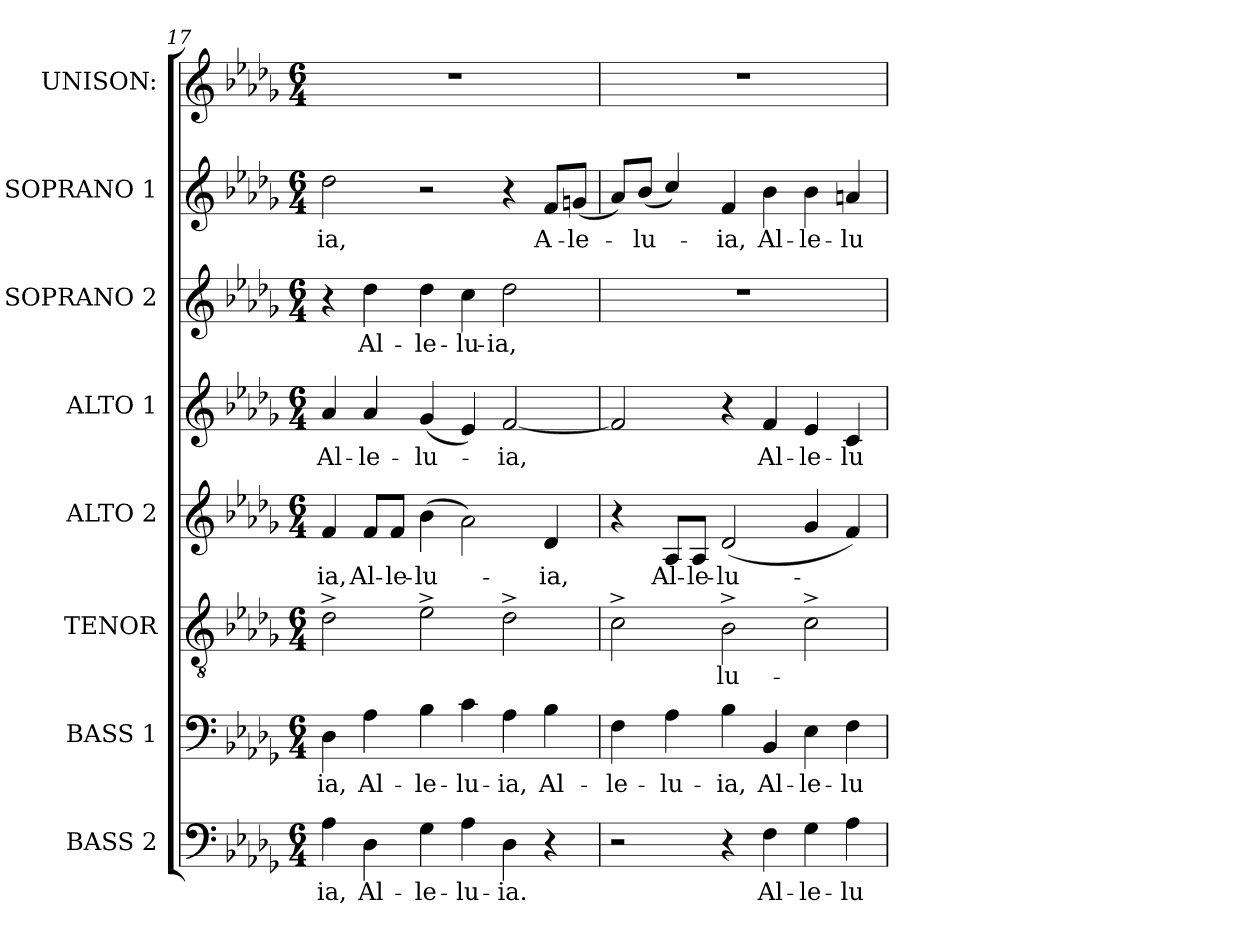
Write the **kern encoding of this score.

**kern	**text	**kern	**text	**kern	**text	**kern	**text	**kern	**text	**kern	**text	**kern	**text	**kern
*part8	*part8	*part7	*part7	*part6	*part6	*part5	*part5	*part4	*part4	*part3	*part3	*part2	*part2	*part1
*staff8	*staff8	*staff7	*staff7	*staff6	*staff6	*staff5	*staff5	*staff4	*staff4	*staff3	*staff3	*staff2	*staff2	*staff1
*I"BASS 2	*	*I"BASS 1	*	*I"TENOR	*	*I"ALTO 2	*	*I"ALTO 1	*	*I"SOPRANO 2	*	*I"SOPRANO 1	*	*I"UNISON:
*I'B2.	*	*I'B1.	*	*I'T.	*	*I'A2.	*	*I'A1.	*	*I'S2.	*	*I'S1.	*	*I'S.
*clefF4	*	*clefF4	*	*clefGv2	*	*clefG2	*	*clefG2	*	*clefG2	*	*clefG2	*	*clefG2
*	*	*	*	*ITrd7c12	*	*	*	*	*	*	*	*	*	*
*k[b-e-a-d-g-]	*	*k[b-e-a-d-g-]	*	*k[b-e-a-d-g-]	*	*k[b-e-a-d-g-]	*	*k[b-e-a-d-g-]	*	*k[b-e-a-d-g-]	*	*k[b-e-a-d-g-]	*	*k[b-e-a-d-g-]
*D-:	*	*D-:	*	*D-:	*	*D-:	*	*D-:	*	*D-:	*	*D-:	*	*D-:
*M6/4	*	*M6/4	*	*M6/4	*	*M6/4	*	*M6/4	*	*M6/4	*	*M6/4	*	*M6/4
=17	=17	=17	=17	=17	=17	=17	=17	=17	=17	=17	=17	=17	=17	=17
!	!LO:LY:b:color=#000000	!	!	!	!	!	!	!	!	!	!	!	!	!
!	!	!	!LO:LY:b:color=#000000	!	!	!	!	!	!	!	!	!	!	!
!	!	!	!	!	!	!	!LO:LY:b:color=#000000	!	!	!	!	!	!	!
!	!	!	!	!	!	!	!	!	!LO:LY:b:color=#000000	!	!	!	!	!
!	!	!	!	!	!	!	!	!	!	!	!	!	!LO:LY:b:color=#000000	!LO:N:vis=1
4A-i\	-ia,	4D-i\	-ia,	2D-^i\	.	4fi/	-ia,	4a-i/	Al-	4r	.	2dd-i\	-ia,	1.r
!	!LO:LY:b:color=#000000	!	!	!	!	!	!	!	!	!	!	!	!	!
!	!	!	!LO:LY:b:color=#000000	!	!	!	!	!	!	!	!	!	!	!
!	!	!	!	!	!	!	!LO:LY:b:color=#000000	!	!	!	!	!	!	!
!	!	!	!	!	!	!	!	!	!LO:LY:b:color=#000000	!	!	!	!	!
!	!	!	!	!	!	!	!	!	!	!	!LO:LY:b:color=#000000	!	!	!
4D-i\	Al-	4A-i\	Al-	.	.	8fi/L	Al-	4a-i/	-le-	4dd-i\	Al-	.	.	.
!	!	!	!	!	!	!	!LO:LY:b:color=#000000	!	!	!	!	!	!	!
.	.	.	.	.	.	8fi/J	-le-	.	.	.	.	.	.	.
!	!LO:LY:b:color=#000000	!	!	!	!	!	!	!	!	!	!	!	!	!
!	!	!	!LO:LY:b:color=#000000	!	!	!	!	!	!	!	!	!	!	!
!	!	!	!	!	!	!	!LO:LY:b:color=#000000	!	!	!	!	!	!	!
!	!	!	!	!	!	!	!	!	!LO:LY:b:color=#000000	!	!	!	!	!
!	!	!	!	!	!	!	!	!	!	!	!LO:LY:b:color=#000000	!	!	!
4G-i\	-le-	4B-i\	-le-	2E-^i\	.	(4b-i\	-lu-	(4g-i/	-lu-	4dd-i\	-le-	2r	.	.
!	!LO:LY:b:color=#000000	!	!	!	!	!	!	!	!	!	!	!	!	!
!	!	!	!LO:LY:b:color=#000000	!	!	!	!	!	!	!	!	!	!	!
!	!	!	!	!	!	!	!	!	!	!	!LO:LY:b:color=#000000	!	!	!
4A-i\	-lu-	4ci\	-lu-	.	.	2a-i\)	.	4e-i/)	.	4cci\	-lu-	.	.	.
!	!LO:LY:b:color=#000000	!	!	!	!	!	!	!	!	!	!	!	!	!
!	!	!	!LO:LY:b:color=#000000	!	!	!	!	!	!	!	!	!	!	!
!	!	!	!	!	!	!	!	!	!LO:LY:b:color=#000000	!	!	!	!	!
!	!	!	!	!	!	!	!	!	!	!	!LO:LY:b:color=#000000	!	!	!
4D-i\	-ia.	4A-i\	-ia,	2D-^i\	.	.	.	[2fi/	-ia,	2dd-i\	-ia,	4r	.	.
!	!	!	!LO:LY:b:color=#000000	!	!	!	!	!	!	!	!	!	!	!
!	!	!	!	!	!	!	!LO:LY:b:color=#000000	!	!	!	!	!	!	!
!	!	!	!	!	!	!	!	!	!	!	!	!	!LO:LY:b:color=#000000	!
4r	.	4B-i\	Al-	.	.	4d-i/	-ia,	.	.	.	.	8fi/L	A-	.
!	!	!	!	!	!	!	!	!	!	!	!	!	!LO:LY:b:color=#000000	!
.	.	.	.	.	.	.	.	.	.	.	.	(8gni/J	-le-	.
!!LO:PB:g=z
=18	=18	=18	=18	=18	=18	=18	=18	=18	=18	=18	=18	=18	=18	=18
!	!	!	!LO:LY:b:color=#000000	!	!	!	!	!	!	!LO:N:vis=1	!	!	!	!LO:N:vis=1
2r	.	4Fi\	-le-	2C^i\	.	4r	.	2fi/]	.	1.r	.	8a-i/L)	.	1.r
!	!	!	!	!	!	!	!	!	!	!	!	!	!LO:LY:b:color=#000000	!
.	.	.	.	.	.	.	.	.	.	.	.	(8b-i/J	-lu-	.
!	!	!	!LO:LY:b:color=#000000	!	!	!	!	!	!	!	!	!	!	!
!	!	!	!	!	!	!	!LO:LY:b:color=#000000	!	!	!	!	!	!	!
.	.	4A-i\	-lu-	.	.	8A-i/L	Al-	.	.	.	.	4cci/)	.	.
!	!	!	!	!	!	!	!LO:LY:b:color=#000000	!	!	!	!	!	!	!
.	.	.	.	.	.	8A-i/J	-le-	.	.	.	.	.	.	.
!	!	!	!LO:LY:b:color=#000000	!	!	!	!	!	!	!	!	!	!	!
!	!	!	!	!	!LO:LY:b:color=#000000	!	!	!	!	!	!	!	!	!
!	!	!	!	!	!	!	!LO:LY:b:color=#000000	!	!	!	!	!	!	!
!	!	!	!	!	!	!	!	!	!	!	!	!	!LO:LY:b:color=#000000	!
4r	.	4B-i\	-ia,	2BB-^i\	-lu-	(2d-i/	-lu-	4r	.	.	.	4fi/	-ia,	.
!	!LO:LY:b:color=#000000	!	!	!	!	!	!	!	!	!	!	!	!	!
!	!	!	!LO:LY:b:color=#000000	!	!	!	!	!	!	!	!	!	!	!
!	!	!	!	!	!	!	!	!	!LO:LY:b:color=#000000	!	!	!	!	!
!	!	!	!	!	!	!	!	!	!	!	!	!	!LO:LY:b:color=#000000	!
4Fi\	Al-	4BB-i/	Al-	.	.	.	.	4fi/	Al-	.	.	4b-i\	Al-	.
!	!LO:LY:b:color=#000000	!	!	!	!	!	!	!	!	!	!	!	!	!
!	!	!	!LO:LY:b:color=#000000	!	!	!	!	!	!	!	!	!	!	!
!	!	!	!	!	!	!	!	!	!LO:LY:b:color=#000000	!	!	!	!	!
!	!	!	!	!	!	!	!	!	!	!	!	!	!LO:LY:b:color=#000000	!
4G-i\	-le-	4E-i\	-le-	2C^i\	.	4g-i/	.	4e-i/	-le-	.	.	4b-i\	-le-	.
!	!LO:LY:b:color=#000000	!	!	!	!	!	!	!	!	!	!	!	!	!
!	!	!	!LO:LY:b:color=#000000	!	!	!	!	!	!	!	!	!	!	!
!	!	!	!	!	!	!	!	!	!LO:LY:b:color=#000000	!	!	!	!	!
!	!	!	!	!	!	!	!	!	!	!	!	!	!LO:LY:b:color=#000000	!
4A-i\	-lu-	4Fi\	-lu-	.	.	4fi/)	.	4ci/	-lu-	.	.	4ani/	-lu-	.
=	=	=	=	=	=	=	=	=	=	=	=	=	=	=
*-	*-	*-	*-	*-	*-	*-	*-	*-	*-	*-	*-	*-	*-	*-
